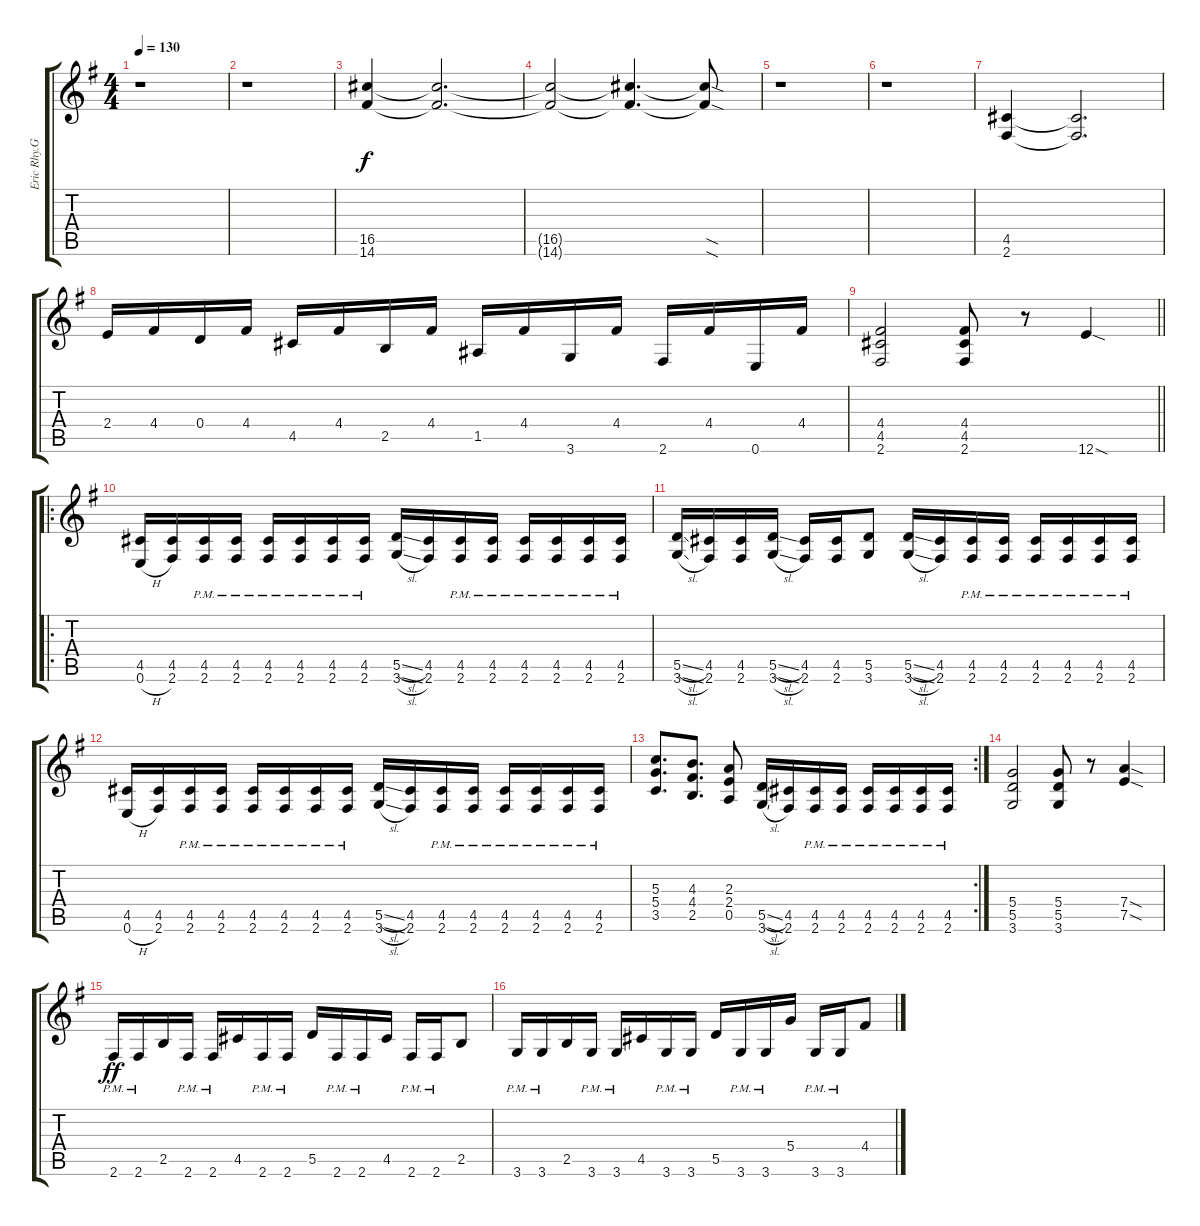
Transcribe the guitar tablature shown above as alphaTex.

\track ("Eric Rhy.Gtr." "Eric Rhy.G") {instrument distortionguitar}
\staff {score tabs}
\tuning (E4 B3 G3 D3 A2 E2) {hide}
\ts (4 4)
\tempo 130
\clef g2
\ks g
r.1{dy f instrument distortionguitar} |
r.1 |
(16.5 14.6).4 (16.5{t} 14.6{t}).2{d} |
(16.5{t} 14.6{t}).2 (16.5{t} 14.6{t}).4{d} (16.5{sod t} 14.6{sod t}).8 |
r.1 |
r.1 |
(4.5 2.6).4 (4.5{t} 2.6{t}).2{d} |
2.4.16 4.4.16 0.4.16 4.4.16 4.5.16 4.4.16 2.5.16 4.4.16 1.5.16 4.4.16 3.6.16 4.4.16 2.6.16 4.4.16 0.6.16 4.4.16 |
\barLineRight lightlight
(4.4 4.5 2.6).2 (4.4 4.5 2.6).8 r.8 12.6{sod}.4 |
\ro
(4.5 0.6{h}).16 (4.5 2.6).16 (4.5{pm} 2.6{pm}).16 (4.5{pm} 2.6{pm}).16 (4.5{pm} 2.6{pm}).16 (4.5{pm} 2.6{pm}).16 (4.5{pm} 2.6{pm}).16 (4.5{pm} 2.6{pm}).16 (5.5{sl} 3.6{sl}).16 (4.5 2.6).16 (4.5{pm} 2.6{pm}).16 (4.5{pm} 2.6{pm}).16 (4.5{pm} 2.6{pm}).16 (4.5{pm} 2.6{pm}).16 (4.5{pm} 2.6{pm}).16 (4.5{pm} 2.6{pm}).16 |
(5.5{sl} 3.6{sl}).16 (4.5 2.6).16 (4.5 2.6).16 (5.5{sl} 3.6{sl}).16 (4.5 2.6).16 (4.5 2.6).16 (5.5 3.6).8 (5.5{sl} 3.6{sl}).16 (4.5 2.6).16 (4.5{pm} 2.6{pm}).16 (4.5{pm} 2.6{pm}).16 (4.5{pm} 2.6{pm}).16 (4.5{pm} 2.6{pm}).16 (4.5{pm} 2.6{pm}).16 (4.5{pm} 2.6{pm}).16 |
(4.5 0.6{h}).16 (4.5 2.6).16 (4.5{pm} 2.6{pm}).16 (4.5{pm} 2.6{pm}).16 (4.5{pm} 2.6{pm}).16 (4.5{pm} 2.6{pm}).16 (4.5{pm} 2.6{pm}).16 (4.5{pm} 2.6{pm}).16 (5.5{sl} 3.6{sl}).16 (4.5 2.6).16 (4.5{pm} 2.6{pm}).16 (4.5{pm} 2.6{pm}).16 (4.5{pm} 2.6{pm}).16 (4.5{pm} 2.6{pm}).16 (4.5{pm} 2.6{pm}).16 (4.5{pm} 2.6{pm}).16 |
\rc 2
(5.3 5.4 3.5).8{d} (4.3 4.4 2.5).8{d} (2.3 2.4 0.5).8 (5.5{sl} 3.6{sl}).16 (4.5 2.6).16 (4.5{pm} 2.6{pm}).16 (4.5{pm} 2.6{pm}).16 (4.5{pm} 2.6{pm}).16 (4.5{pm} 2.6{pm}).16 (4.5{pm} 2.6{pm}).16 (4.5{pm} 2.6{pm}).16 |
(5.4 5.5 3.6).2 (5.4 5.5 3.6).8 r.8 (7.4{sod} 7.5{sod}).4 |
2.6{pm}.16{dy ff} 2.6{pm}.16 2.5.16 2.6{pm}.16 2.6{pm}.16 4.5.16 2.6{pm}.16 2.6{pm}.16 5.5.16 2.6{pm}.16 2.6{pm}.16 4.5.16 2.6{pm}.16 2.6{pm}.16 2.5.8 |
3.6{pm}.16 3.6{pm}.16 2.5.16 3.6{pm}.16 3.6{pm}.16 4.5.16 3.6{pm}.16 3.6{pm}.16 5.5.16 3.6{pm}.16 3.6{pm}.16 5.4.16 3.6{pm}.16 3.6{pm}.16 4.4.8
